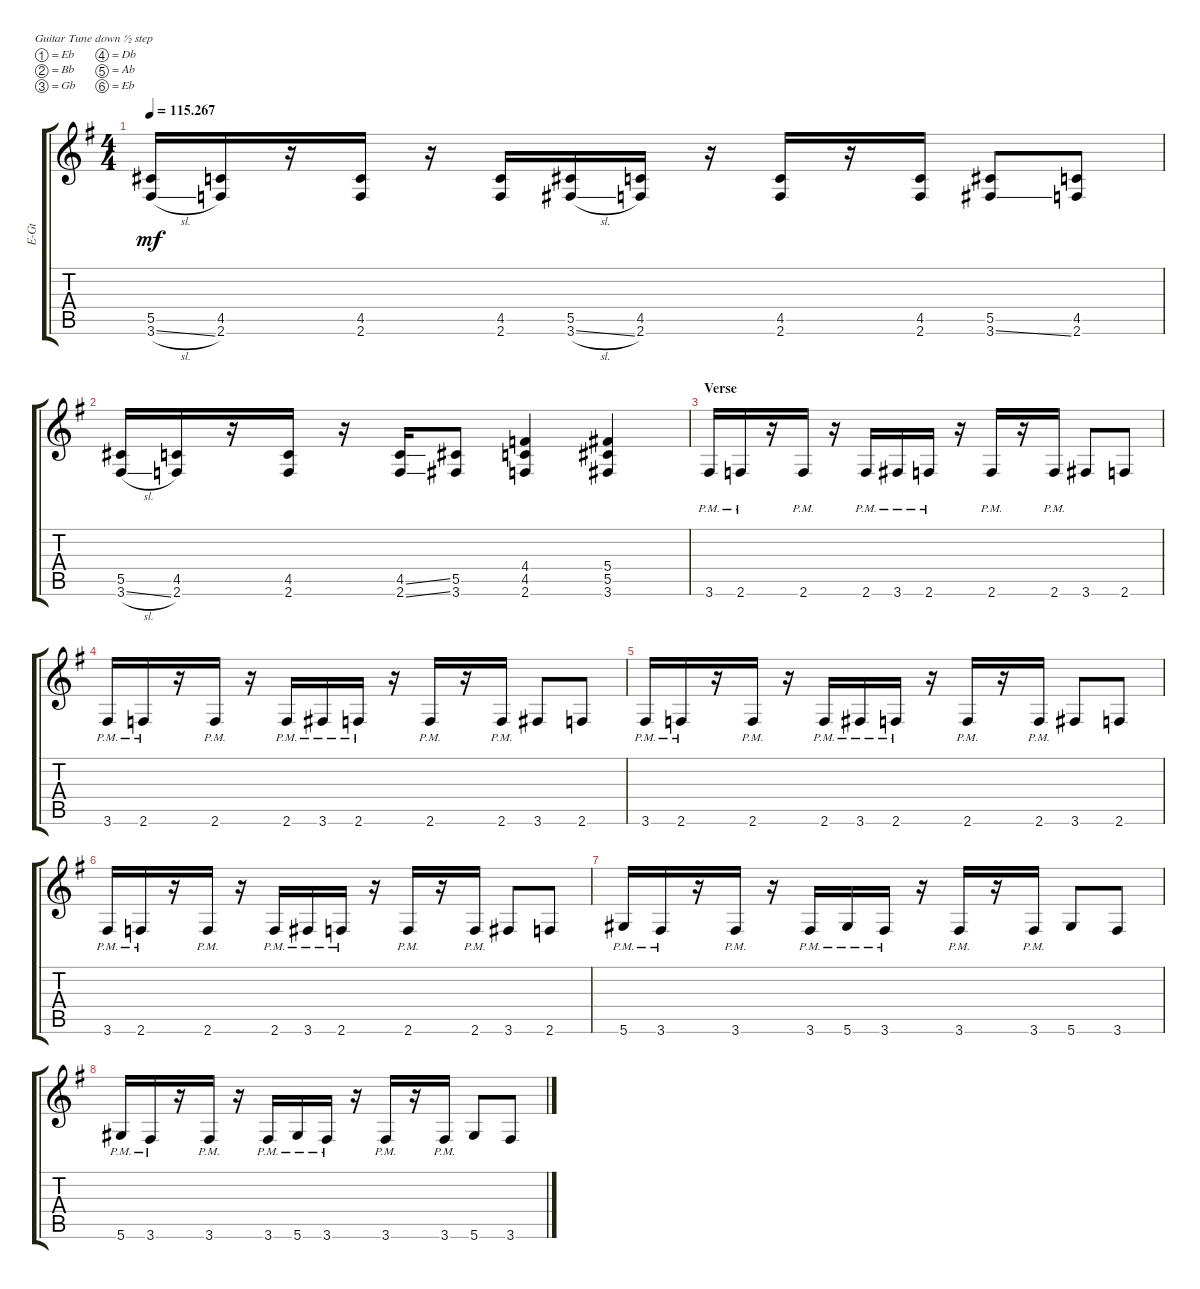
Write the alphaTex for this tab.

\defaultSystemsLayout 4
\bracketExtendMode groupsimilarinstruments
\otherSystemsTrackNameOrientation horizontal
\track ("Electric Guitar" "E-Gt") {defaultSystemsLayout 4 instrument distortionguitar}
\staff {score tabs}
\tuning (Eb4 Bb3 Gb3 Db3 Ab2 Eb2)
\ts (4 4)
\tempo
115.267
\accidentals auto
\clef g2
\ottava regular
\simile none
\scale
1.05012
\ks eminor
(3.6{sl acc forcenatural} 5.5{acc forcenatural}).16{dy mf beam Up} (2.6{acc b} 4.5{acc b}).16{beam Up} r.16{beam Up} (2.6{acc b} 4.5{acc b}).16{beam Up} r.16{beam Up} (2.6{acc b} 4.5{acc b}).16{beam Up} (3.6{sl acc forcenatural} 5.5{acc forcenatural}).16{beam Up} (2.6{acc b} 4.5{acc b}).16{beam Up} r.16{beam Up} (2.6{acc b} 4.5{acc b}).16{beam Up} r.16{beam Up} (2.6{acc b} 4.5{acc b}).16{beam Up} (3.6{ss acc forcenatural} 5.5{acc forcenatural}).8{beam Up} (2.6{acc b} 4.5{acc b}).8{beam Up} |
\scale
0.881743 (3.6{sl acc forcenatural} 5.5{acc forcenatural}).16{beam Up} (2.6{acc b} 4.5{acc b}).16{beam Up} r.16{beam Up} (2.6{acc b} 4.5{acc b}).16{beam Up} r.16{beam Up} (2.6{ss acc b} 4.5{ss acc b}).16{beam Up} (5.5{acc forcenatural} 3.6{acc forcenatural}).8{beam Up} (2.6{acc b} 4.5{acc b} 4.4{acc b}).4{beam Up} (3.6{acc forcenatural} 5.5{acc forcenatural} 5.4{acc forcenatural}).4{beam Up} |
\section ("" "Verse")
\scale
1.21872 3.6{pm acc forcenatural}.16{beam Up} 2.6{pm acc b}.16{beam Up} r.16{beam Up} 2.6{pm acc b}.16{beam Up} r.16{beam Up} 2.6{pm acc b}.16{beam Up} 3.6{pm acc forcenatural}.16{beam Up} 2.6{pm acc b}.16{beam Up} r.16{beam Up} 2.6{pm acc b}.16{beam Up} r.16{beam Up} 2.6{pm acc b}.16{beam Up} 3.6{acc forcenatural}.8{beam Up} 2.6{acc b}.8{beam Up} |
\scale
0.927093 3.6{pm acc forcenatural}.16{beam Up} 2.6{pm acc b}.16{beam Up} r.16{beam Up} 2.6{pm acc b}.16{beam Up} r.16{beam Up} 2.6{pm acc b}.16{beam Up} 3.6{pm acc forcenatural}.16{beam Up} 2.6{pm acc b}.16{beam Up} r.16{beam Up} 2.6{pm acc b}.16{beam Up} r.16{beam Up} 2.6{pm acc b}.16{beam Up} 3.6{acc forcenatural}.8{beam Up} 2.6{acc b}.8{beam Up} |
\scale
0.927093 3.6{pm acc forcenatural}.16{beam Up} 2.6{pm acc b}.16{beam Up} r.16{beam Up} 2.6{pm acc b}.16{beam Up} r.16{beam Up} 2.6{pm acc b}.16{beam Up} 3.6{pm acc forcenatural}.16{beam Up} 2.6{pm acc b}.16{beam Up} r.16{beam Up} 2.6{pm acc b}.16{beam Up} r.16{beam Up} 2.6{pm acc b}.16{beam Up} 3.6{acc forcenatural}.8{beam Up} 2.6{acc b}.8{beam Up} |
\scale
0.927093 3.6{pm acc forcenatural}.16{beam Up} 2.6{pm acc b}.16{beam Up} r.16{beam Up} 2.6{pm acc b}.16{beam Up} r.16{beam Up} 2.6{pm acc b}.16{beam Up} 3.6{pm acc forcenatural}.16{beam Up} 2.6{pm acc b}.16{beam Up} r.16{beam Up} 2.6{pm acc b}.16{beam Up} r.16{beam Up} 2.6{pm acc b}.16{beam Up} 3.6{acc forcenatural}.8{beam Up} 2.6{acc b}.8{beam Up} |
\scale
1.20201 5.6{pm acc forcenatural}.16{beam Up} 3.6{pm acc forcenatural}.16{beam Up} r.16{beam Up} 3.6{pm acc forcenatural}.16{beam Up} r.16{beam Up} 3.6{pm acc forcenatural}.16{beam Up} 5.6{pm acc forcenatural}.16{beam Up} 3.6{pm acc forcenatural}.16{beam Up} r.16{beam Up} 3.6{pm acc forcenatural}.16{beam Up} r.16{beam Up} 3.6{pm acc forcenatural}.16{beam Up} 5.6{acc forcenatural}.8{beam Up} 3.6{acc forcenatural}.8{beam Up} |
\scale
0.910382 5.6{pm acc forcenatural}.16{beam Up} 3.6{pm acc forcenatural}.16{beam Up} r.16{beam Up} 3.6{pm acc forcenatural}.16{beam Up} r.16{beam Up} 3.6{pm acc forcenatural}.16{beam Up} 5.6{pm acc forcenatural}.16{beam Up} 3.6{pm acc forcenatural}.16{beam Up} r.16{beam Up} 3.6{pm acc forcenatural}.16{beam Up} r.16{beam Up} 3.6{pm acc forcenatural}.16{beam Up} 5.6{acc forcenatural}.8{beam Up} 3.6{acc forcenatural}.8{beam Up}
